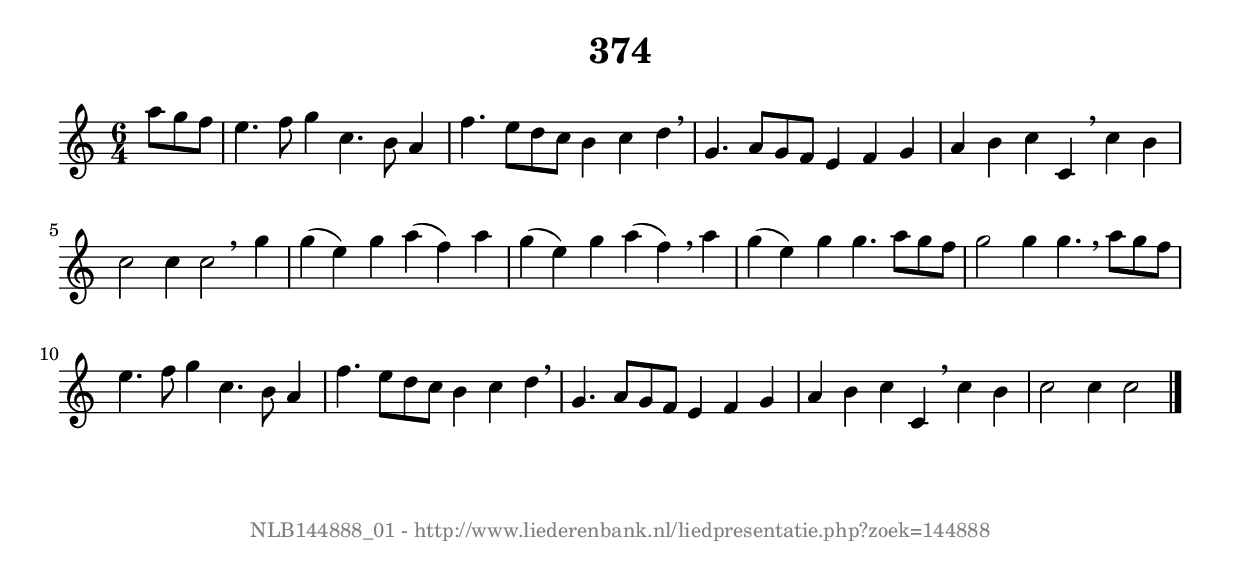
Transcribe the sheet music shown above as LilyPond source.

%
% produced by wce2krn 1.64 (7 June 2014)
%
\version"2.16"
#(append! paper-alist '(("long" . (cons (* 210 mm) (* 2000 mm)))))
#(set-default-paper-size "long")
sb = {\breathe}
mBreak = {\breathe }
bBreak = {\breathe }
x = {\once\override NoteHead #'style = #'cross }
gl=\glissando
itime={\override Staff.TimeSignature #'stencil = ##f }
ficta = {\once\set suggestAccidentals = ##t}
fine = {\once\override Score.RehearsalMark #'self-alignment-X = #1 \mark \markup {\italic{Fine}}}
dc = {\once\override Score.RehearsalMark #'self-alignment-X = #1 \mark \markup {\italic{D.C.}}}
dcf = {\once\override Score.RehearsalMark #'self-alignment-X = #1 \mark \markup {\italic{D.C. al Fine}}}
dcc = {\once\override Score.RehearsalMark #'self-alignment-X = #1 \mark \markup {\italic{D.C. al Coda}}}
ds = {\once\override Score.RehearsalMark #'self-alignment-X = #1 \mark \markup {\italic{D.S.}}}
dsf = {\once\override Score.RehearsalMark #'self-alignment-X = #1 \mark \markup {\italic{D.S. al Fine}}}
dsc = {\once\override Score.RehearsalMark #'self-alignment-X = #1 \mark \markup {\italic{D.S. al Coda}}}
pv = {\set Score.repeatCommands = #'((volta "1"))}
sv = {\set Score.repeatCommands = #'((volta "2"))}
tv = {\set Score.repeatCommands = #'((volta "3"))}
qv = {\set Score.repeatCommands = #'((volta "4"))}
xv = {\set Score.repeatCommands = #'((volta #f))}
\header{ tagline = ""
title = "374"
}
\score {{
\key c \major
\relative g'
{
\set melismaBusyProperties = #'()
\partial 32*12
\time 6/4
\tempo 4=120
\override Score.MetronomeMark #'transparent = ##t
\override Score.RehearsalMark #'break-visibility = #(vector #t #t #f)
a'8 g f e4. f8 g4 c,4. b8 a4 f'4. e8 d c b4 c d \sb g,4. a8 g f e4 f g a b c c, \sb c' b c2 c4 c2 \bar ":|:" \bBreak
g'4 g( e) g a( f) a g( e) g a( f) \sb a g( e) g g4. a8 g f g2 g4 g4. \mBreak
a8 g f e4. f8 g4 c,4. b8 a4 f'4. e8 d c b4 c d \sb g,4. a8 g f e4 f g a b c c, \sb c' b c2 c4 c2 \bar "|."
 }}
 \midi { }
 \layout {
            indent = 0.0\cm
}
}
\markup { \vspace #0 } \markup { \with-color #grey \fill-line { \center-column { \smaller "NLB144888_01 - http://www.liederenbank.nl/liedpresentatie.php?zoek=144888" } } }
